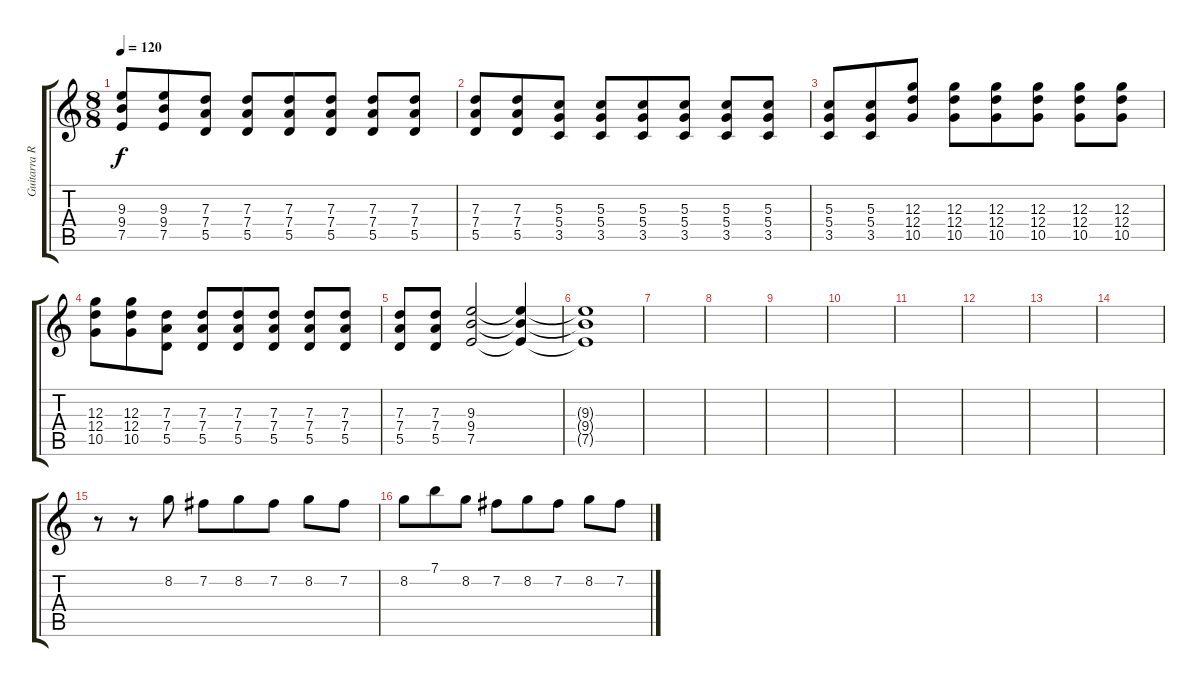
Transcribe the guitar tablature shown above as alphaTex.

\track ("Guitarra Rítmica" "Guitarra R") {instrument distortionguitar}
\staff {score tabs}
\tuning (E4 B3 G3 D3 A2 D2) {hide}
\ts (8 8)
\tempo 120
\clef g2
\ks c
(9.3 9.4 7.5).8{dy f} (9.3 9.4 7.5).8 (7.3 7.4 5.5).8 (7.3 7.4 5.5).8 (7.3 7.4 5.5).8 (7.3 7.4 5.5).8 (7.3 7.4 5.5).8 (7.3 7.4 5.5).8 |
(7.3 7.4 5.5).8 (7.3 7.4 5.5).8 (5.3 5.4 3.5).8 (5.3 5.4 3.5).8 (5.3 5.4 3.5).8 (5.3 5.4 3.5).8 (5.3 5.4 3.5).8 (5.3 5.4 3.5).8 |
(5.3 5.4 3.5).8 (5.3 5.4 3.5).8 (12.3 12.4 10.5).8 (12.3 12.4 10.5).8 (12.3 12.4 10.5).8 (12.3 12.4 10.5).8 (12.3 12.4 10.5).8 (12.3 12.4 10.5).8 |
(12.3 12.4 10.5).8 (12.3 12.4 10.5).8 (7.3 7.4 5.5).8 (7.3 7.4 5.5).8 (7.3 7.4 5.5).8 (7.3 7.4 5.5).8 (7.3 7.4 5.5).8 (7.3 7.4 5.5).8 |
(7.3 7.4 5.5).8 (7.3 7.4 5.5).8 (9.3 9.4 7.5).2 (9.3{t} 9.4{t} 7.5{t}).4 |
(9.3{t} 9.4{t} 7.5{t}).1 |
|
|
|
|
|
|
|
|
r.8 r.8 8.2.8 7.2.8 8.2.8 7.2.8 8.2.8 7.2.8 |
8.2.8 7.1.8 8.2.8 7.2.8 8.2.8 7.2.8 8.2.8 7.2.8
